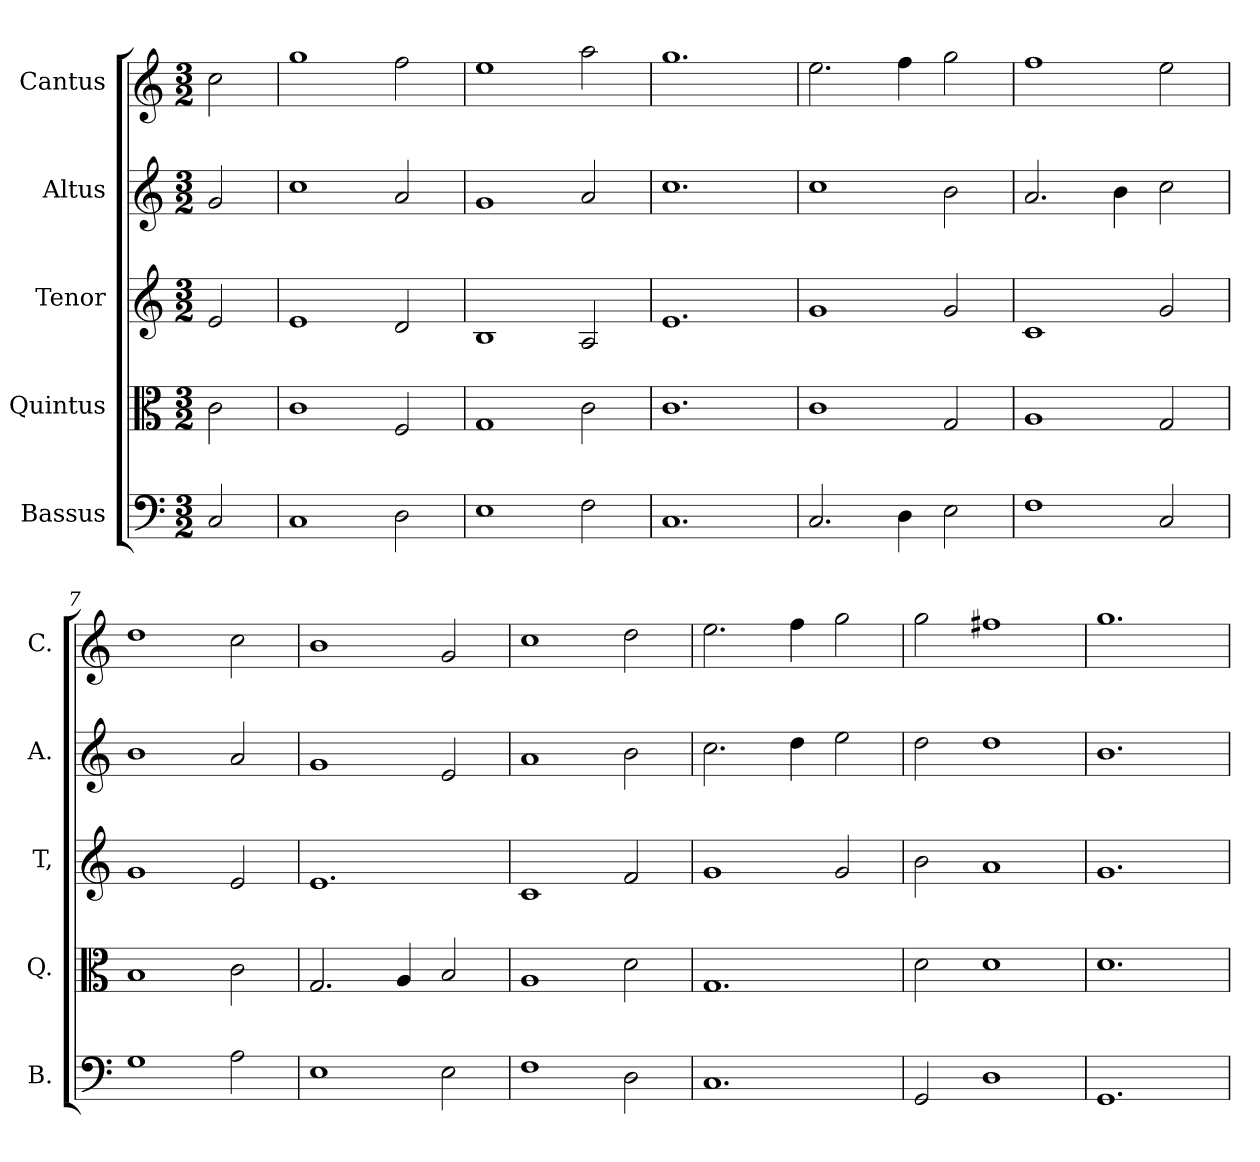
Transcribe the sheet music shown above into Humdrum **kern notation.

**kern	**kern	**kern	**kern	**kern
*part5	*part4	*part3	*part2	*part1
*staff5	*staff4	*staff3	*staff2	*staff1
*I"Bassus	*I"Quintus	*I"Tenor	*I"Altus	*I"Cantus
*I'B.	*I'Q.	*I'T,	*I'A.	*I'C.
*clefF4	*clefC3	*clefG2	*clefG2	*clefG2
*k[]	*k[]	*k[]	*k[]	*k[]
*M3/2	*M3/2	*M3/2	*M3/2	*M3/2
=1	=1	=1	=1	=1
2C/	2c\	2e/	2g/	2cc\
=2	=2	=2	=2	=2
1C	1c	1e	1cc	1gg
2D\	2F/	2d/	2a/	2ff\
=3	=3	=3	=3	=3
1E	1G	1B	1g	1ee
2F\	2c\	2A/	2a/	2aa\
=4	=4	=4	=4	=4
1.C	1.c	1.e	1.cc	1.gg
=5	=5	=5	=5	=5
2.C/	1c	1g	1cc	2.ee\
4D\	.	.	.	4ff\
2E\	2G/	2g/	2b\	2gg\
=6	=6	=6	=6	=6
1F	1A	1c	2.a/	1ff
.	.	.	4b\	.
2C/	2G/	2g/	2cc\	2ee\
=7	=7	=7	=7	=7
1G	1B	1g	1b	1dd
2A\	2c\	2e/	2a/	2cc\
=8	=8	=8	=8	=8
1E	2.G/	1.e	1g	1b
.	4A/	.	.	.
2E\	2B/	.	2e/	2g/
=9	=9	=9	=9	=9
1F	1A	1c	1a	1cc
2D\	2d\	2f/	2b\	2dd\
=10	=10	=10	=10	=10
1.C	1.G	1g	2.cc\	2.ee\
.	.	.	4dd\	4ff\
.	.	2g/	2ee\	2gg\
=11	=11	=11	=11	=11
2GG/	2d\	2b\	2dd\	2gg\
1D	1d	1a	1dd	1ff#X
!!LO:LB:g=z
=12	=12	=12	=12	=12
1.GG	1.d	1.g	1.b	1.gg
=	=	=	=	=
*-	*-	*-	*-	*-
